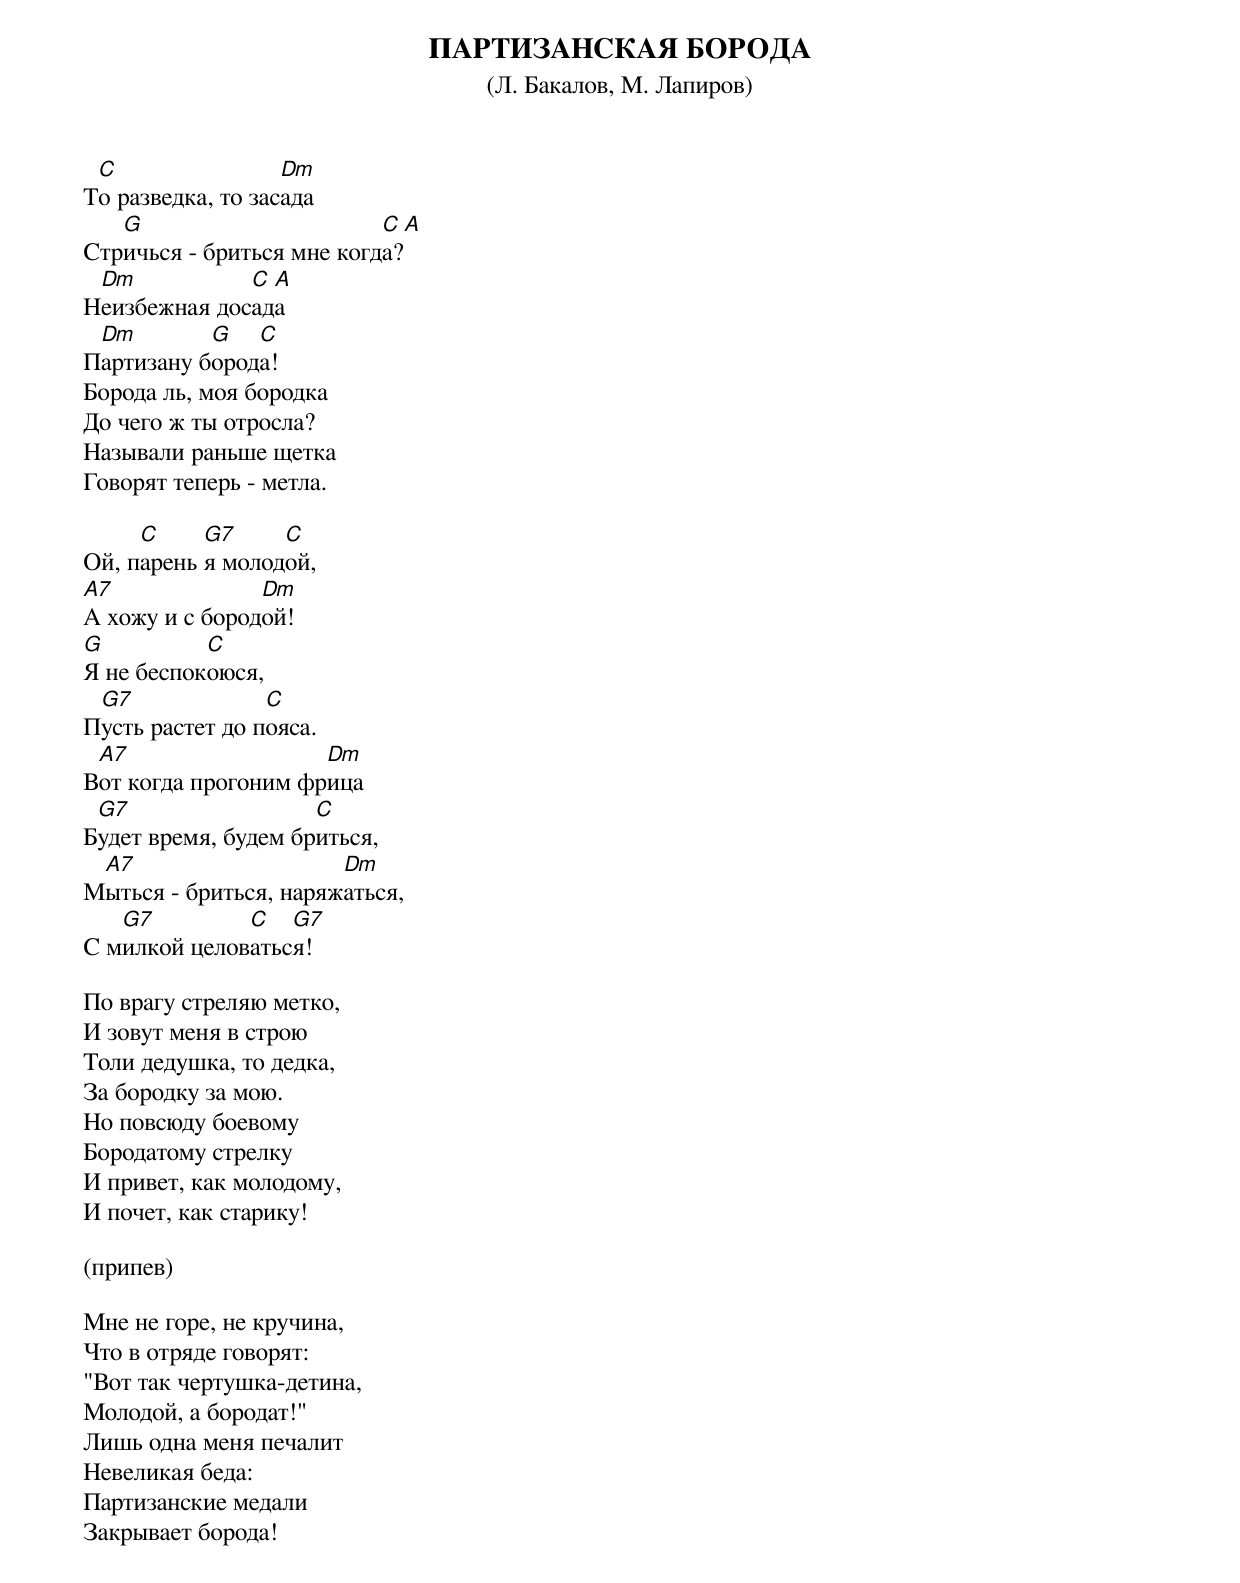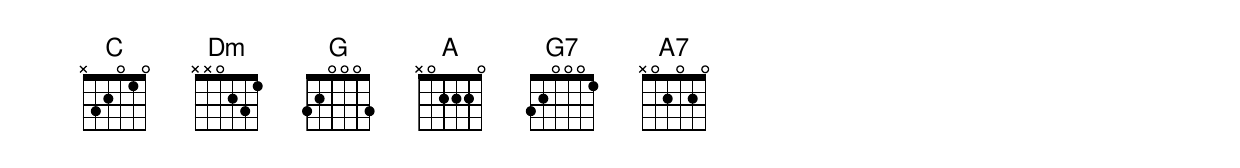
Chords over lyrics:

ПАРТИЗАНСКАЯ БОРОДА
(Л. Бакалов, М. Лапиров)

 C                 Dm
То разведка, то засада
   G                       C A
Стричься - бриться мне когда?
 Dm           C A
Неизбежная досада
 Dm        G   C
Партизану борода!
Борода ль, моя бородка
До чего ж ты отросла?
Называли раньше щетка
Говорят теперь - метла.

     C     G7     C
Ой, парень я молодой,
A7              Dm
А хожу и с бородой!
G          C
Я не беспокоюся,
 G7              C
Пусть растет до пояса.
 A7                  Dm
Вот когда прогоним фрица
 G7                  C
Будет время, будем бриться,
 A7                    Dm
Мыться - бриться, наряжаться,
   G7         C   G7
С милкой целоваться!

По врагу стреляю метко,
И зовут меня в строю
Толи дедушка, то дедка,
За бородку за мою.
Но повсюду боевому
Бородатому стрелку
И привет, как молодому,
И почет, как старику!

(припев)

Мне не горе, не кручина,
Что в отряде говорят:
"Вот так чертушка-детина,
Молодой, а бородат!"
Лишь одна меня печалит
Невеликая беда:
Партизанские медали
Закрывает борода!
